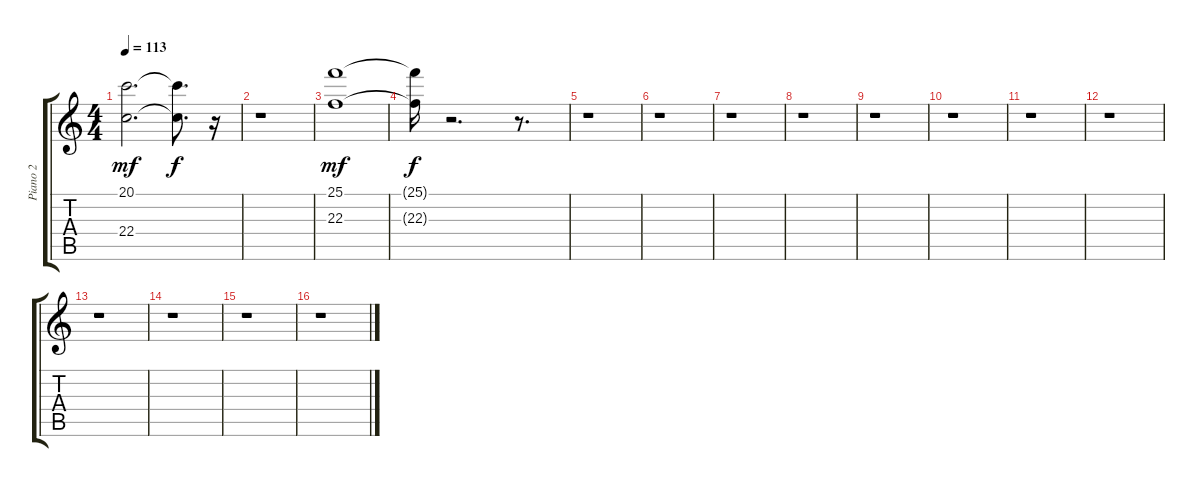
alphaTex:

\track ("Piano 2" "Piano 2") {instrument brightacousticpiano}
\staff {score tabs}
\tuning (E4 B3 G3 D3 A2 E2) {hide}
\ts (4 4)
\tempo 113
\clef g2
\ks c
(20.1 22.4).2{d dy mf} (20.1{t} 22.4{t}).8{d dy f} r.16 |
r.1 |
(25.1 22.3).1{dy mf} |
(25.1{t} 22.3{t}).16{dy f} r.2{d} r.8{d} |
r.1 |
r.1 |
r.1 |
r.1 |
r.1 |
r.1 |
r.1 |
r.1 |
r.1 |
r.1 |
r.1 |
r.1
